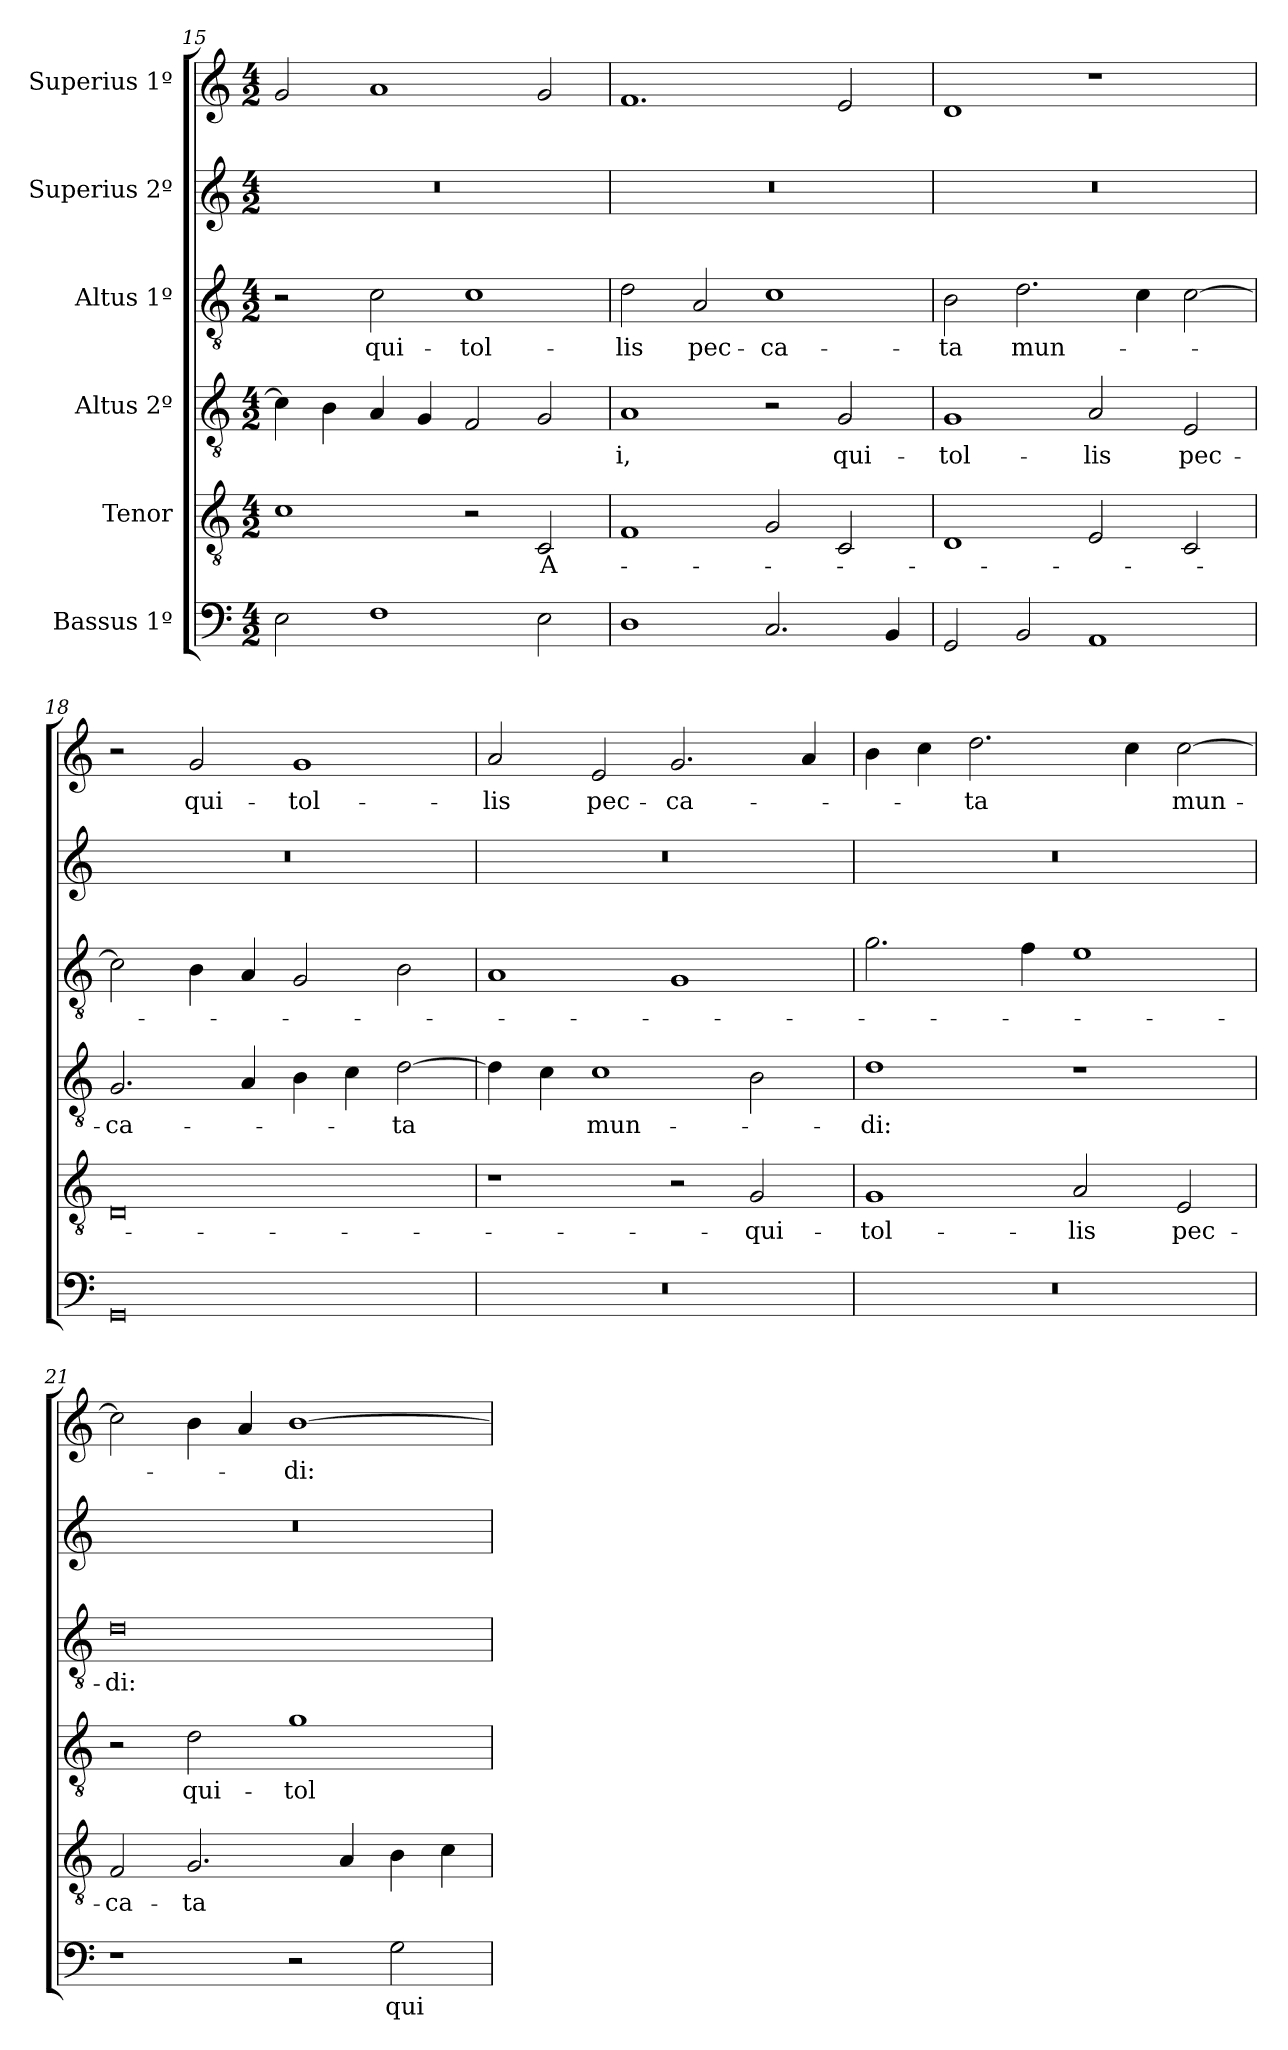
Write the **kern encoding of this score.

**kern	**text	**kern	**text	**kern	**text	**kern	**text	**kern	**kern	**text
*part6	*part6	*part5	*part5	*part4	*part4	*part3	*part3	*part2	*part1	*part1
*staff6	*staff6	*staff5	*staff5	*staff4	*staff4	*staff3	*staff3	*staff2	*staff1	*staff1
*I"Bassus 1º	*	*I"Tenor	*	*I"Altus 2º	*	*I"Altus 1º	*	*I"Superius 2º	*I"Superius 1º	*
*clefF4	*	*clefGv2	*	*clefGv2	*	*clefGv2	*	*clefG2	*clefG2	*
*k[]	*	*k[]	*	*k[]	*	*k[]	*	*k[]	*k[]	*
*M4/2	*	*M4/2	*	*M4/2	*	*M4/2	*	*M4/2	*M4/2	*
=15	=15	=15	=15	=15	=15	=15	=15	=15	=15	=15
2E\	.	1c\	.	4c\]	.	2r	.	0r	2g/	.
.	.	.	.	4B\	.	.	.	.	.	.
1F\	.	.	.	4A/	.	2c\	qui-	.	1a/	.
.	.	.	.	4G/	.	.	.	.	.	.
.	.	2r	.	2F/	.	1c\	-tol-	.	.	.
2E\	.	2C/	-A-	2G/	.	.	.	.	2g/	.
=16	=16	=16	=16	=16	=16	=16	=16	=16	=16	=16
1D\	.	1F/	.	1A/	-i,	2d\	-lis	0r	1.f/	.
.	.	.	.	.	.	2A/	pec-	.	.	.
2.C/	.	2G/	.	2r	.	1c\	-ca-	.	.	.
.	.	2C/	.	2G/	qui-	.	.	.	2e/	.
4BB/	.	.	.	.	.	.	.	.	.	.
=17	=17	=17	=17	=17	=17	=17	=17	=17	=17	=17
2GG/	.	1D/	.	1G/	-tol-	2B\	-ta	0r	1d/	.
2BB/	.	.	.	.	.	2.d\	mun-	.	.	.
1AA/	.	2E/	.	2A/	-lis	.	.	.	1r	.
.	.	.	.	.	.	4c\	.	.	.	.
.	.	2C/	.	2E/	pec-	[2c\	.	.	.	.
=18	=18	=18	=18	=18	=18	=18	=18	=18	=18	=18
0GG/	.	0D/	.	2.G/	-ca-	2c\]	.	0r	2r	.
.	.	.	.	.	.	4B\	.	.	2g/	-qui-
.	.	.	.	4A/	.	4A/	.	.	.	.
.	.	.	.	4B\	.	2G/	.	.	1g/	-tol-
.	.	.	.	4c\	.	.	.	.	.	.
.	.	.	.	[2d\	-ta	2B\	.	.	.	.
=19	=19	=19	=19	=19	=19	=19	=19	=19	=19	=19
0r	.	1r	.	4d\]	.	1A/	.	0r	2a/	-lis
.	.	.	.	4c\	.	.	.	.	.	.
.	.	.	.	1c\	mun-	.	.	.	2e/	pec-
.	.	2r	.	.	.	1G/	.	.	2.g/	-ca-
.	.	2G/	-qui-	2B\	.	.	.	.	.	.
.	.	.	.	.	.	.	.	.	4a/	.
=20	=20	=20	=20	=20	=20	=20	=20	=20	=20	=20
0r	.	1G/	-tol-	1d\	-di:	2.g\	.	0r	4b\	.
.	.	.	.	.	.	.	.	.	4cc\	.
.	.	.	.	.	.	.	.	.	2.dd\	-ta
.	.	.	.	.	.	4f\	.	.	.	.
.	.	2A/	-lis	1r	.	1e\	.	.	.	.
.	.	.	.	.	.	.	.	.	4cc\	.
.	.	2E/	pec-	.	.	.	.	.	[2cc\	mun-
=21	=21	=21	=21	=21	=21	=21	=21	=21	=21	=21
1r	.	2F/	-ca-	2r	.	0d\	-di:	0r	2cc\]	.
.	.	2.G/	-ta	2d\	qui-	.	.	.	4b\	.
.	.	.	.	.	.	.	.	.	4a/	.
2r	.	.	.	1g\	-tol-	.	.	.	[1b\	-di:
.	.	4A/	.	.	.	.	.	.	.	.
2G\	qui-	4B\	.	.	.	.	.	.	.	.
.	.	4c\	.	.	.	.	.	.	.	.
=	=	=	=	=	=	=	=	=	=	=
*-	*-	*-	*-	*-	*-	*-	*-	*-	*-	*-
